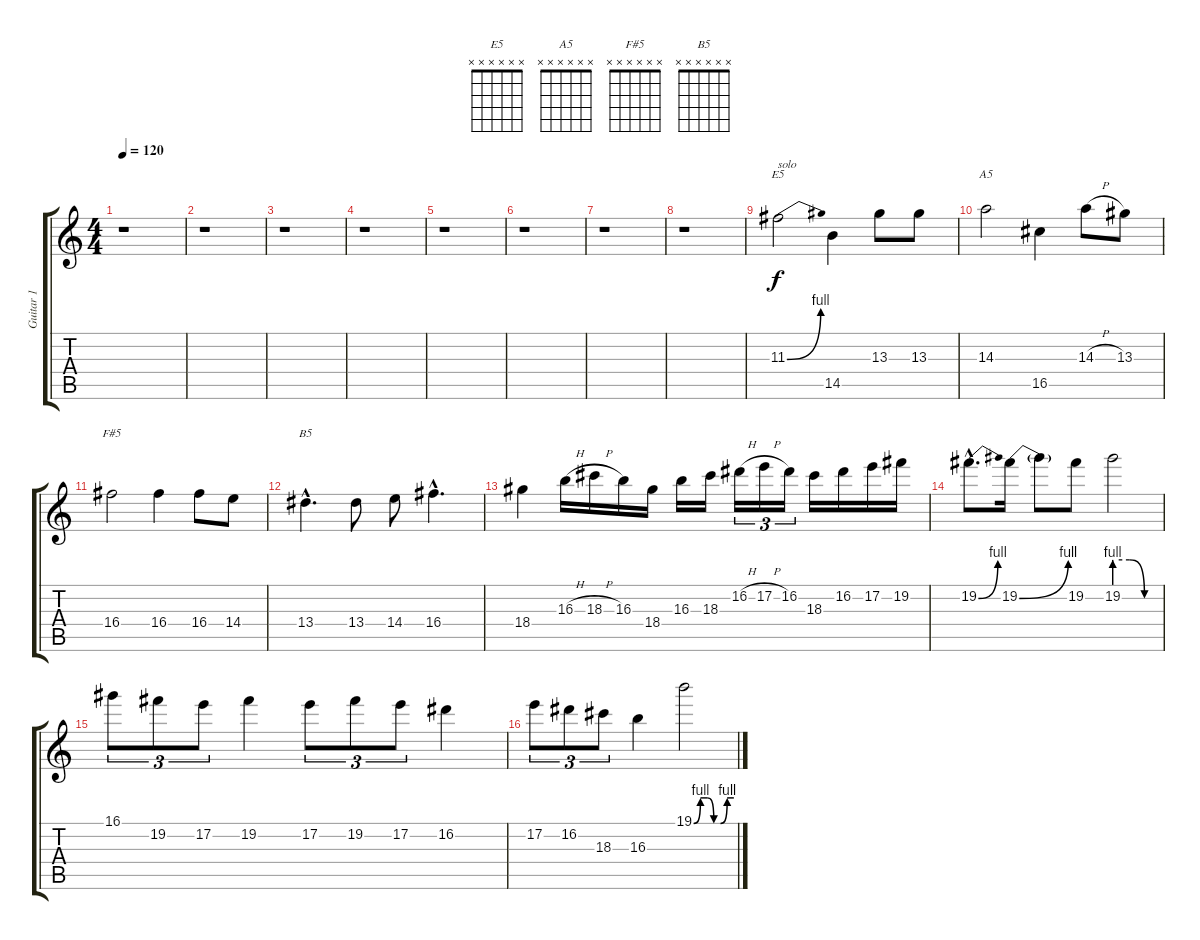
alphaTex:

\track ("Guitar 1" "Guitar 1") {instrument distortionguitar}
\staff {score tabs}
\tuning (E4 B3 G3 D3 A2 E2) {hide}
\chord ("E5" x x x x x x)
\chord ("A5" x x x x x x)
\chord ("F#5" x x x x x x)
\chord ("B5" x x x x x x)
\ts (4 4)
\tempo 120
\clef g2
\ks c
r.1{dy f} |
r.1 |
r.1 |
r.1 |
r.1 |
r.1 |
r.1 |
r.1 |
11.3{be (bend 0 0 60 4)}.2{ch "E5" txt "solo"} 14.5.4 13.3.8 13.3.8 |
14.3.2{ch "A5"} 16.5.4 14.3{h}.8 13.3.8 |
16.4.2{ch "F#5"} 16.4.4 16.4.8 14.4.8 |
13.4{hac}.4{d ch "B5"} 13.4.8 14.4.8 16.4{hac}.4{d} |
18.4.4 16.3{h}.16 18.3{h}.16 16.3.16 18.4.16 16.3.16 18.3.16 16.2{h}.16{tu (3 2)} 17.2{h}.16{tu (3 2)} 16.2.16{tu (3 2)} 18.3.16 16.2.16 17.2.16 19.2.16 |
19.2{be (bend 0 0 60 4) hac}.8{d} 19.2{be (bend 0 0 60 4)}.16 19.2{t}.8 19.2.8 19.2{be (custom 0 4 20 4 40 0 60 0)}.2 |
16.1.8{tu (3 2)} 19.2.8{tu (3 2)} 17.2.8{tu (3 2)} 19.2.4 17.2.8{tu (3 2)} 19.2.8{tu (3 2)} 17.2.8{tu (3 2)} 16.2.4 |
17.2.8{tu (3 2)} 16.2.8{tu (3 2)} 18.3.8{tu (3 2)} 16.3.4 19.1{be (custom 0 0 10 4 20 4 30 0 40 0 50 4 60 4)}.2
